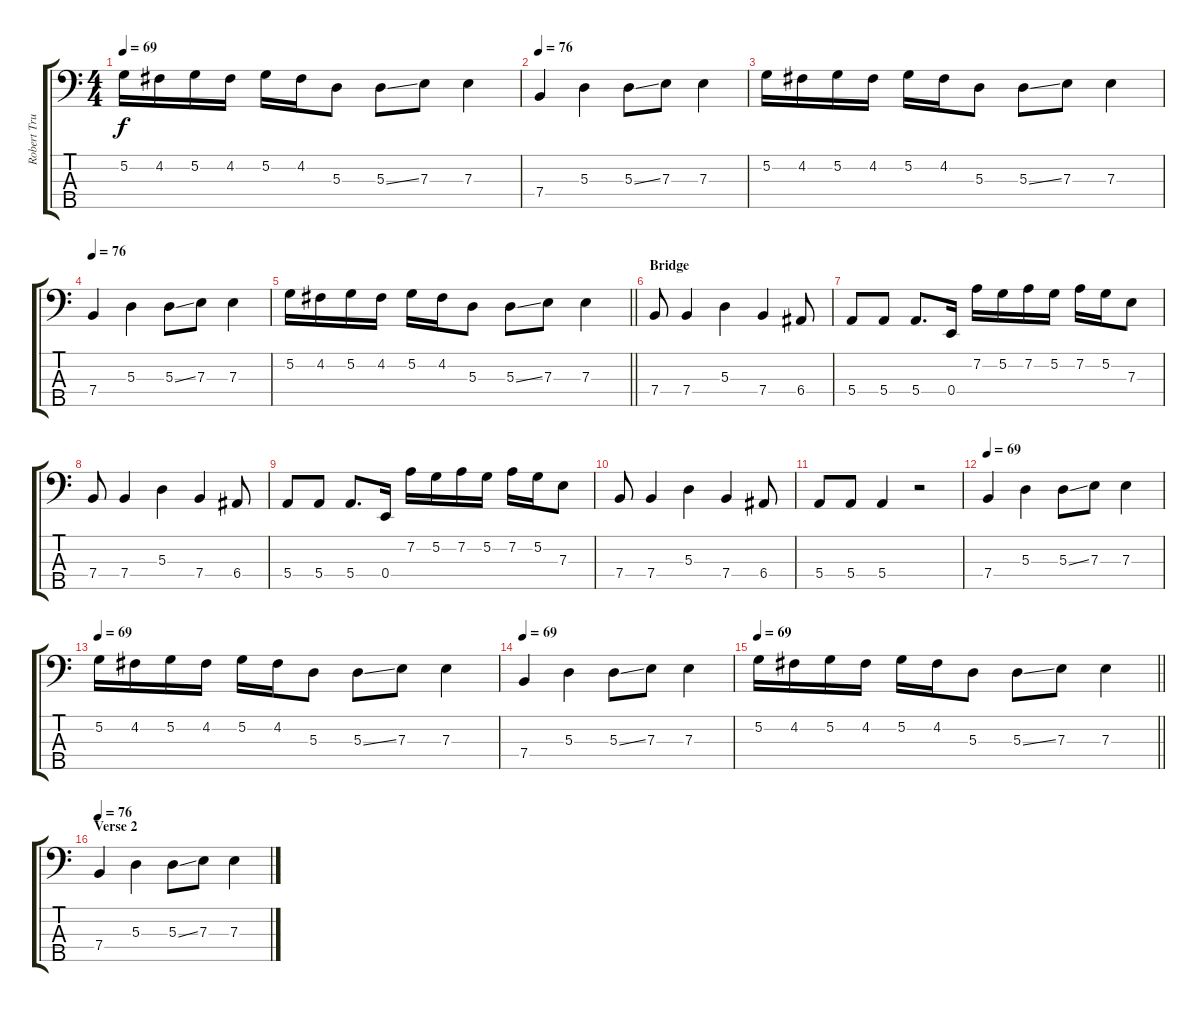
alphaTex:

\track ("Robert Trujillo" "Robert Tru") {instrument electricbassfinger}
\staff {score tabs}
\tuning (G2 D2 A1 E1 B0) {hide}
\ts (4 4)
\tempo 69
\clef f4
\ks c
5.2.16{dy f} 4.2.16 5.2.16 4.2.16 5.2.16 4.2.16 5.3.8 5.3{ss}.8 7.3.8 7.3.4 |
\tempo 76
7.4.4 5.3.4 5.3{ss}.8 7.3.8 7.3.4 |
5.2.16 4.2.16 5.2.16 4.2.16 5.2.16 4.2.16 5.3.8 5.3{ss}.8 7.3.8 7.3.4 |
\tempo 76
7.4.4 5.3.4 5.3{ss}.8 7.3.8 7.3.4 |
\barLineRight lightlight
5.2.16 4.2.16 5.2.16 4.2.16 5.2.16 4.2.16 5.3.8 5.3{ss}.8 7.3.8 7.3.4 |
\section ("" "Bridge")
7.4.8 7.4.4 5.3.4 7.4.4 6.4.8 |
5.4.8 5.4.8 5.4.8{d} 0.4.16 7.2.16 5.2.16 7.2.16 5.2.16 7.2.16 5.2.16 7.3.8 |
7.4.8 7.4.4 5.3.4 7.4.4 6.4.8 |
5.4.8 5.4.8 5.4.8{d} 0.4.16 7.2.16 5.2.16 7.2.16 5.2.16 7.2.16 5.2.16 7.3.8 |
7.4.8 7.4.4 5.3.4 7.4.4 6.4.8 |
5.4.8 5.4.8 5.4.4 r.2 |
\tempo 69
7.4.4 5.3.4 5.3{ss}.8 7.3.8 7.3.4 |
\tempo 69
5.2.16 4.2.16 5.2.16 4.2.16 5.2.16 4.2.16 5.3.8 5.3{ss}.8 7.3.8 7.3.4 |
\tempo 69
7.4.4 5.3.4 5.3{ss}.8 7.3.8 7.3.4 |
\tempo 69
\barLineRight lightlight
5.2.16 4.2.16 5.2.16 4.2.16 5.2.16 4.2.16 5.3.8 5.3{ss}.8 7.3.8 7.3.4 |
\section ("" "Verse 2")
\tempo 76
7.4.4 5.3.4 5.3{ss}.8 7.3.8 7.3.4
